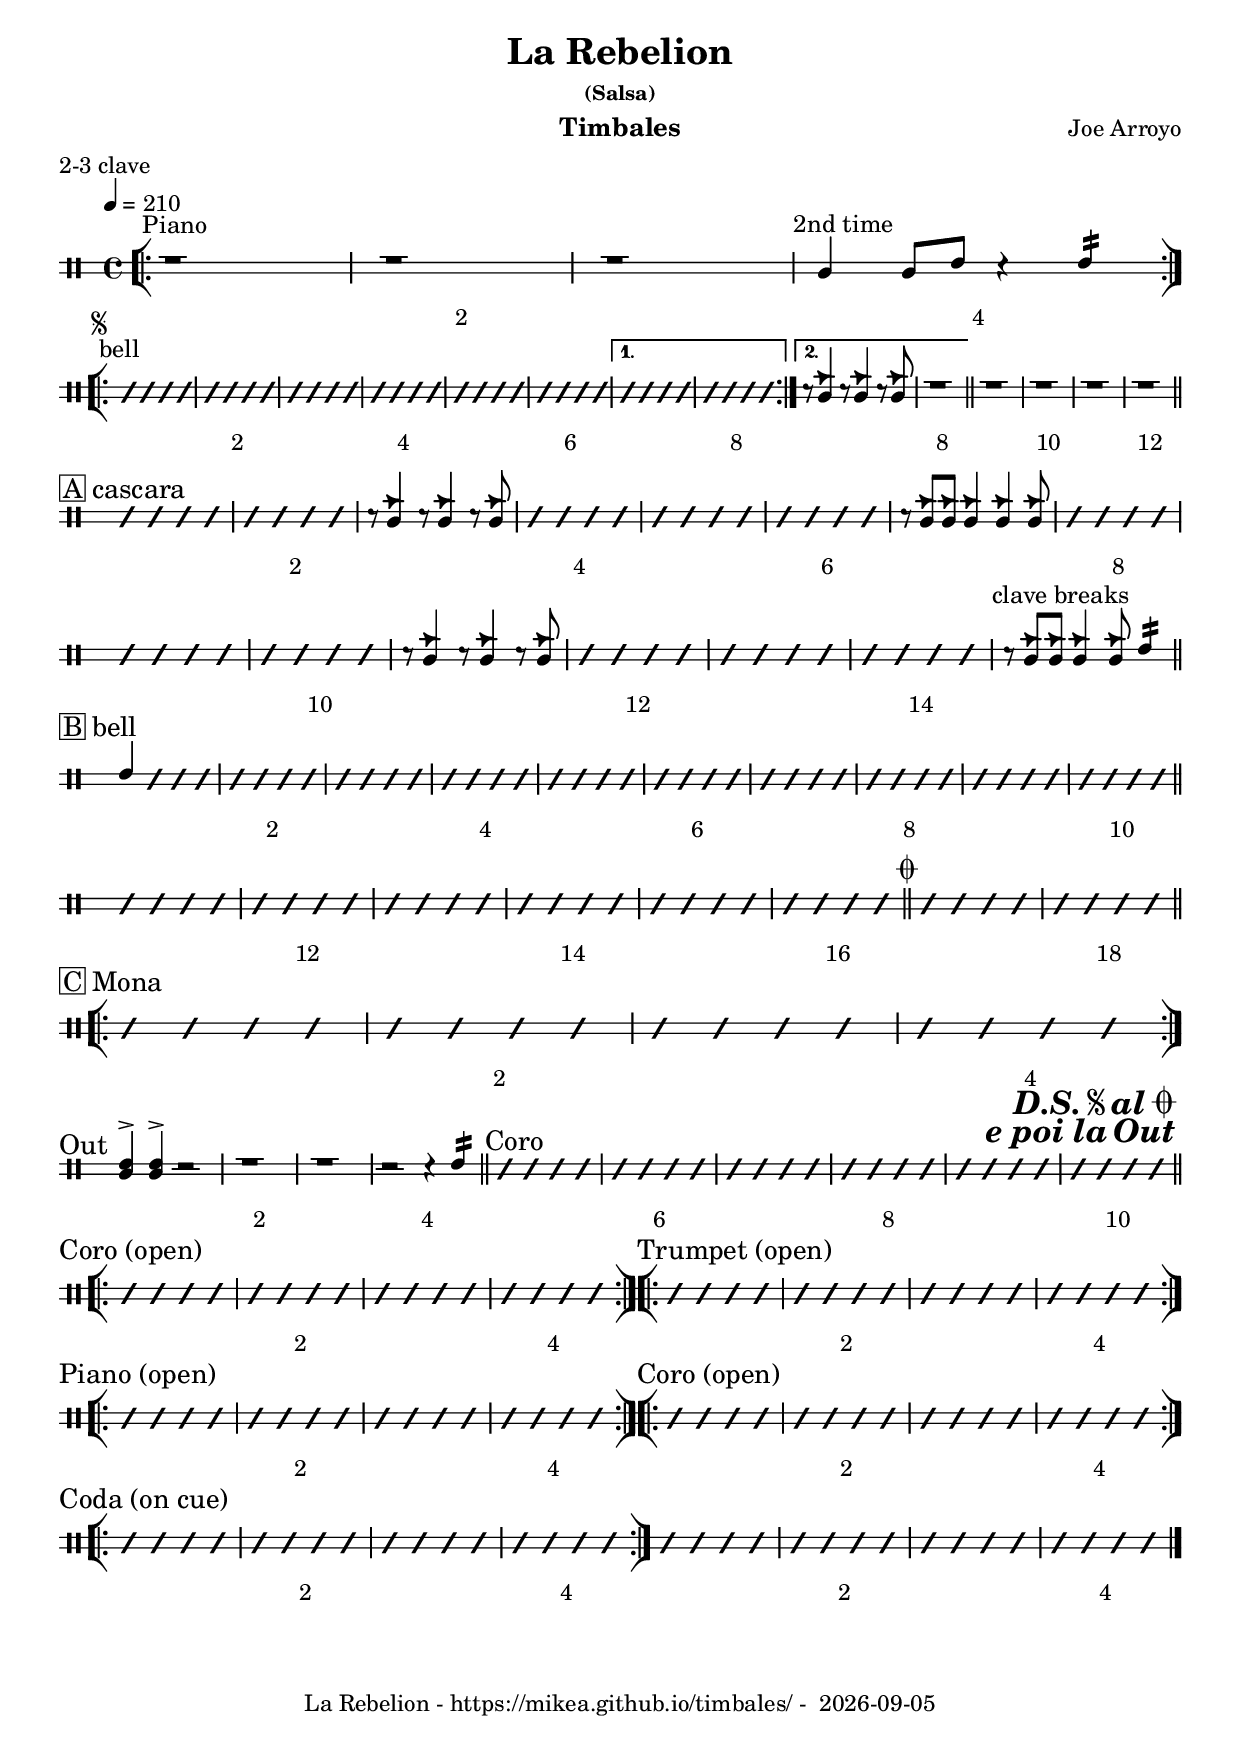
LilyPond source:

\version "2.24.2"
\include "charts/common.ly"

date = #(strftime "%Y-%m-%d" (localtime (current-time)))

\header {
  title = "La Rebelion"
  composer = "Joe Arroyo"
  subsubtitle = "(Salsa)"
  instrument = "Timbales"
  meter = "2-3 clave"
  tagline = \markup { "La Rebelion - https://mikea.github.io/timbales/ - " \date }
}

\newTimbalesStaff <<
    \newDrumVoiceOne \drummode { 
        \tempo 4 = 210

        % intro
        \bar "[|:" 
        \textMark "Piano"
        r1 | r1 | r1 | \textMark "2nd time" timl4 timl8 timh8 r4 timh4:16 |
        
        \bar ":|][|:" 

        \break
        \repeat segno 2 {
          \rbar        
          \textMark "bell"
          \repeat volta 2 {
            \comp #4 | \comp #4 | \comp #4 | \comp #4 |
            \comp #4 | \comp #4 |

            \alternative {
              \volta 1 { | \comp #4 | \comp #4 | }
              \volta 2 { 
                { \set Score.currentBarNumber = 7 }
                | r8 <<cb4 timl4>> r8 <<cb4 timl4>> r8 <<cb8 timl8>> | r1 | 
                }
            }
          }
          
          \bar "||"
          r1 | r1 | r1 | r1 |
          \bar "||"

          % A
          \sect "A" "cascara"
          \comp #4 | \comp #4 | r8 <<cb4 timl4>> r8 <<cb4 timl4>> r8 <<cb8 timl8>> | \comp #4 |
          \comp #4 | \comp #4 | r8 <<cb8 timl8>> <<cb8 timl8>> <<cb4 timl4>> <<cb4 timl4>> <<cb8 timl8>> | \comp #4 |
          \break
          \comp #4 | \comp #4 | r8 <<cb4 timl4>> r8 <<cb4 timl4>> r8 <<cb8 timl8>> | \comp #4 |
          \comp #4 | \comp #4 | \textMark "clave breaks" r8 <<cb8 timl8>> <<cb8 timl8>> <<cb4 timl4>> <<cb8 timl8>> timh4:16 |
          \bar "||" 

          % B
          \sect "B" "bell"
          timh^4 \rs \rs \rs | \comp #4 | \comp #4 | \comp #4 |
          \comp #4 | \comp #4 | \comp #4 | \comp #4 |
          \comp #4 | \comp #4 | 
          \bar "||"
          \break
          
          \comp #4 | \comp #4 | \comp #4 | \comp #4 |
          \comp #4 | \comp #4 | 
          \bar "||" 

          \alternative {
            \volta 1 {
              \comp #4 | \comp #4 |

              \bar "[|:-||"

              % C
              \sect "C" "Mona"
              \comp #4 | \comp #4 | \comp #4 | \comp #4 |
              \bar ":|]"
            }

            \volta 2 \volta #'() {
                \section
                \sectionLabel "Out"
            }
          }
        }

        \break
        \rbar
        <<timl4 timh4^> >> <<timl4 timh4^> >> r2 | r1 | r1 | r2 r4 timh4:16 |
        \bar "||" 
        \sectionLabel "Coro"
        \comp #4 | \comp #4 | \comp #4 | \comp #4 |
        \comp #4 | \comp #4

        \break
        \rbar
        \sectionLabel "Coro (open)"
        \bar "[|:-||"
        \comp #4 | \comp #4 | \comp #4 | \comp #4 |
        \bar ":|][|:"

        \sectionLabel "Trumpet (open)" \rbar
        \comp #4 | \comp #4 | \comp #4 | \comp #4 |
        \bar ":|][|:"

        \break
        \rbar
        \sectionLabel "Piano (open)"
        \comp #4 | \comp #4 | \comp #4 | \comp #4 |
        \bar ":|][|:"

        \sectionLabel "Coro (open)" \rbar
        \comp #4 | \comp #4 | \comp #4 | \comp #4 |
        \bar ":|][|:"

        \break
        \rbar
        \sectionLabel "Coda (on cue)"
        \comp #4 | \comp #4 | \comp #4 | \comp #4 |
        \bar ":|]"
        \rbar
        \comp #4 | \comp #4 | \comp #4 | \comp #4 |

        \bar "|."
    }
>>
